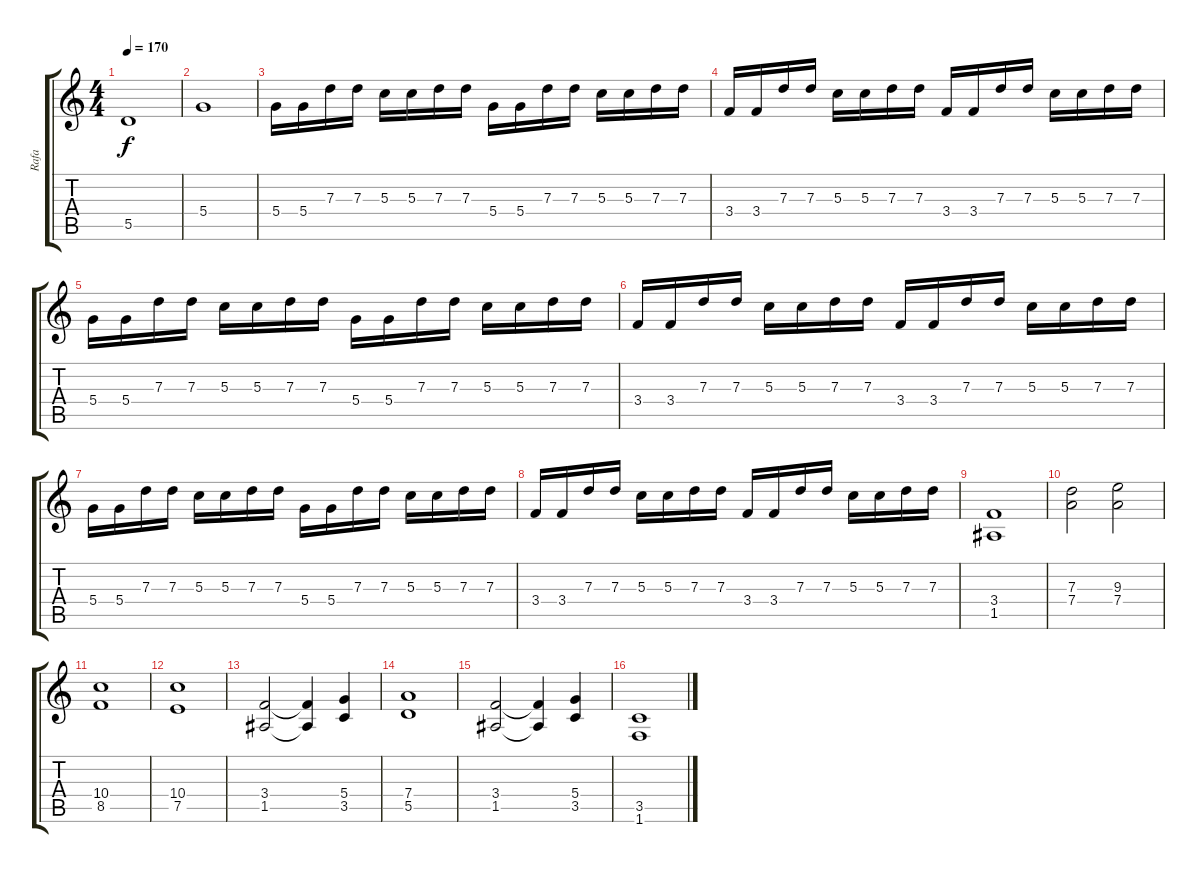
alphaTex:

\track ("Rafa" "Rafa") {instrument overdrivenguitar}
\staff {score tabs}
\tuning (E4 B3 G3 D3 A2 E2) {hide}
\ts (4 4)
\tempo 170
\clef g2
\ks c
5.5.1{dy f} |
5.4.1 |
5.4.16 5.4.16 7.3.16 7.3.16 5.3.16 5.3.16 7.3.16 7.3.16 5.4.16 5.4.16 7.3.16 7.3.16 5.3.16 5.3.16 7.3.16 7.3.16 |
3.4.16 3.4.16 7.3.16 7.3.16 5.3.16 5.3.16 7.3.16 7.3.16 3.4.16 3.4.16 7.3.16 7.3.16 5.3.16 5.3.16 7.3.16 7.3.16 |
5.4.16 5.4.16 7.3.16 7.3.16 5.3.16 5.3.16 7.3.16 7.3.16 5.4.16 5.4.16 7.3.16 7.3.16 5.3.16 5.3.16 7.3.16 7.3.16 |
3.4.16 3.4.16 7.3.16 7.3.16 5.3.16 5.3.16 7.3.16 7.3.16 3.4.16 3.4.16 7.3.16 7.3.16 5.3.16 5.3.16 7.3.16 7.3.16 |
5.4.16 5.4.16 7.3.16 7.3.16 5.3.16 5.3.16 7.3.16 7.3.16 5.4.16 5.4.16 7.3.16 7.3.16 5.3.16 5.3.16 7.3.16 7.3.16 |
3.4.16 3.4.16 7.3.16 7.3.16 5.3.16 5.3.16 7.3.16 7.3.16 3.4.16 3.4.16 7.3.16 7.3.16 5.3.16 5.3.16 7.3.16 7.3.16 |
(3.4 1.5).1 |
(7.3 7.4).2 (9.3 7.4).2 |
(10.4 8.5).1 |
(10.4 7.5).1 |
(3.4 1.5).2 (3.4{t} 1.5{t}).4 (5.4 3.5).4 |
(7.4 5.5).1 |
(3.4 1.5).2 (3.4{t} 1.5{t}).4 (5.4 3.5).4 |
(3.5 1.6).1
